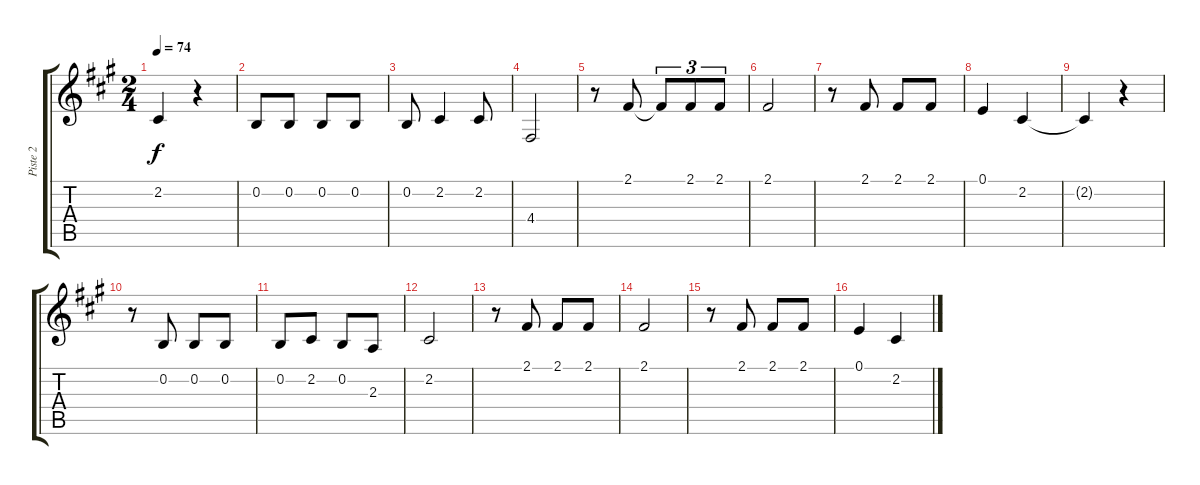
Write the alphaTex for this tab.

\track ("Piste 2" "Piste 2") {instrument flute}
\staff {score tabs}
\tuning (E4 B3 G3 D3 A2 E2) {hide}
\ts (2 4)
\tempo 74
\clef g2
\ks f#minor
2.2{t}.4{dy f} r.4 |
0.2.8 0.2.8 0.2.8 0.2.8 |
0.2.8 2.2.4 2.2.8 |
4.4.2 |
r.8 2.1.8 2.1{t}.8{tu (3 2)} 2.1.8{tu (3 2)} 2.1.8{tu (3 2)} |
2.1.2 |
r.8 2.1.8 2.1.8 2.1.8 |
0.1.4 2.2.4 |
2.2{t}.4 r.4 |
r.8 0.2.8 0.2.8 0.2.8 |
0.2.8 2.2.8 0.2.8 2.3.8 |
2.2.2 |
r.8 2.1.8 2.1.8 2.1.8 |
2.1.2 |
r.8 2.1.8 2.1.8 2.1.8 |
0.1.4 2.2.4
